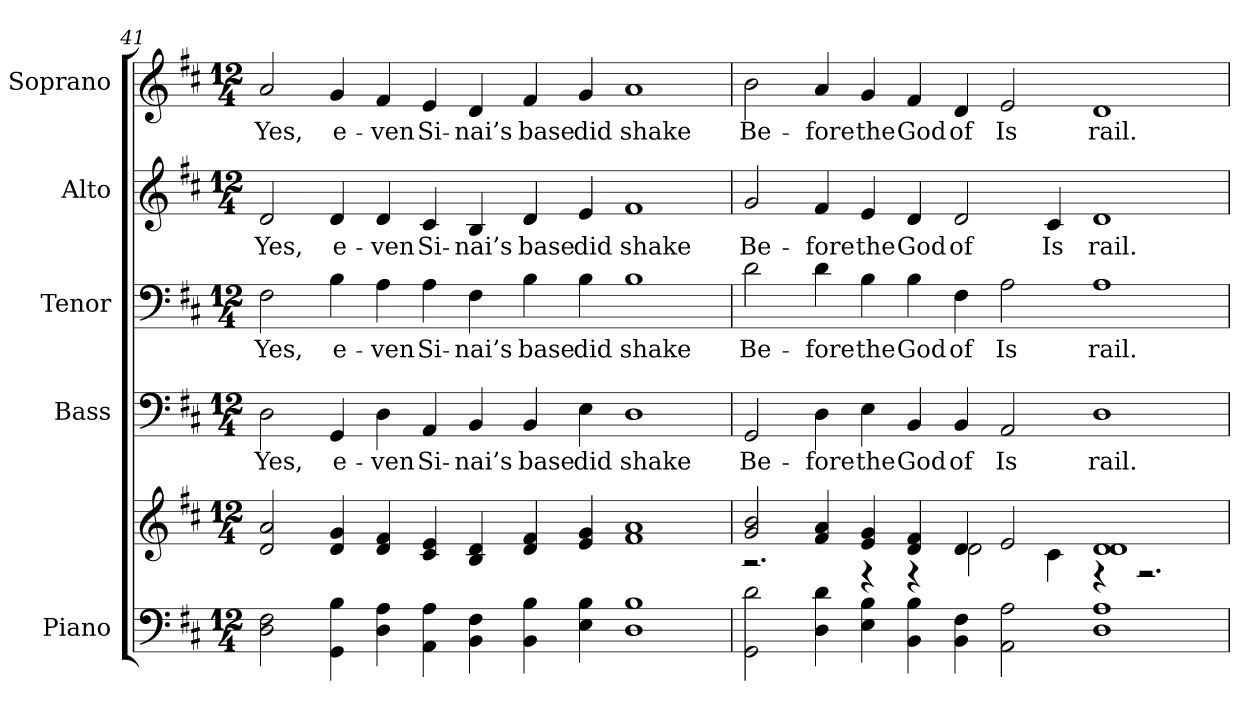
**kern	**kern	**kern	**text	**kern	**text	**kern	**text	**kern	**text
*part5	*part5	*part4	*part4	*part3	*part3	*part2	*part2	*part1	*part1
*staff6	*staff5	*staff4	*staff4	*staff3	*staff3	*staff2	*staff2	*staff1	*staff1
*I"Piano	*	*I"Bass	*	*I"Tenor	*	*I"Alto	*	*I"Soprano	*
*I'Pno.	*	*I'B.	*	*I'T.	*	*I'A.	*	*I'S.	*
!!LO:PB:g=z
*clefF4	*clefG2	*clefF4	*	*clefF4	*	*clefG2	*	*clefG2	*
*k[f#c#]	*k[f#c#]	*k[f#c#]	*	*k[f#c#]	*	*k[f#c#]	*	*k[f#c#]	*
*D:	*D:	*D:	*	*D:	*	*D:	*	*D:	*
*M12/4	*M12/4	*M12/4	*	*M12/4	*	*M12/4	*	*M12/4	*
=41	=41	=41	=41	=41	=41	=41	=41	=41	=41
!	!	!	!LO:LY:b:color=#000000	!	!	!	!	!	!
!	!	!	!	!	!LO:LY:b:color=#000000	!	!	!	!
!	!	!	!	!	!	!	!LO:LY:b:color=#000000	!	!
!	!	!	!	!	!	!	!	!	!LO:LY:b:color=#000000
2Di\ 2F#i	2di/ 2ai	2Di\	Yes,	2F#i\	Yes,	2di/	Yes,	2ai/	Yes,
!	!	!	!LO:LY:b:color=#000000	!	!	!	!	!	!
!	!	!	!	!	!LO:LY:b:color=#000000	!	!	!	!
!	!	!	!	!	!	!	!LO:LY:b:color=#000000	!	!
!	!	!	!	!	!	!	!	!	!LO:LY:b:color=#000000
4GGi\ 4Bi	4di/ 4gi	4GGi/	e-	4Bi\	e-	4di/	e-	4gi/	e-
!	!	!	!LO:LY:b:color=#000000	!	!	!	!	!	!
!	!	!	!	!	!LO:LY:b:color=#000000	!	!	!	!
!	!	!	!	!	!	!	!LO:LY:b:color=#000000	!	!
!	!	!	!	!	!	!	!	!	!LO:LY:b:color=#000000
4Di\ 4Ai	4di/ 4f#i	4Di\	-ven	4Ai\	-ven	4di/	-ven	4f#i/	-ven
!	!	!	!LO:LY:b:color=#000000	!	!	!	!	!	!
!	!	!	!	!	!LO:LY:b:color=#000000	!	!	!	!
!	!	!	!	!	!	!	!LO:LY:b:color=#000000	!	!
!	!	!	!	!	!	!	!	!	!LO:LY:b:color=#000000
4AAi\ 4Ai	4c#i/ 4ei	4AAi/	Si-	4Ai\	Si-	4c#i/	Si-	4ei/	Si-
!	!	!	!LO:LY:b:color=#000000	!	!	!	!	!	!
!	!	!	!	!	!LO:LY:b:color=#000000	!	!	!	!
!	!	!	!	!	!	!	!LO:LY:b:color=#000000	!	!
!	!	!	!	!	!	!	!	!	!LO:LY:b:color=#000000
4BBi\ 4F#i	4Bi/ 4di	4BBi/	-nai’s	4F#i\	-nai’s	4Bi/	-nai’s	4di/	-nai’s
!	!	!	!LO:LY:b:color=#000000	!	!	!	!	!	!
!	!	!	!	!	!LO:LY:b:color=#000000	!	!	!	!
!	!	!	!	!	!	!	!LO:LY:b:color=#000000	!	!
!	!	!	!	!	!	!	!	!	!LO:LY:b:color=#000000
4BBi\ 4Bi	4di/ 4f#i	4BBi/	base	4Bi\	base	4di/	base	4f#i/	base
!	!	!	!LO:LY:b:color=#000000	!	!	!	!	!	!
!	!	!	!	!	!LO:LY:b:color=#000000	!	!	!	!
!	!	!	!	!	!	!	!LO:LY:b:color=#000000	!	!
!	!	!	!	!	!	!	!	!	!LO:LY:b:color=#000000
4Ei\ 4Bi	4ei/ 4gi	4Ei\	did	4Bi\	did	4ei/	did	4gi/	did
!	!	!	!LO:LY:b:color=#000000	!	!	!	!	!	!
!	!	!	!	!	!LO:LY:b:color=#000000	!	!	!	!
!	!	!	!	!	!	!	!LO:LY:b:color=#000000	!	!
!	!	!	!	!	!	!	!	!	!LO:LY:b:color=#000000
1Di 1Bi	1f#i 1ai	1Di	shake	1Bi	shake	1f#i	shake	1ai	shake
=42	=42	=42	=42	=42	=42	=42	=42	=42	=42
*	*^	*	*	*	*	*	*	*	*
!	!	!	!	!LO:LY:b:color=#000000	!	!	!	!	!	!
!	!	!	!	!	!	!LO:LY:b:color=#000000	!	!	!	!
!	!	!	!	!	!	!	!	!LO:LY:b:color=#000000	!	!
!	!	!	!	!	!	!	!	!	!	!LO:LY:b:color=#000000
2GGi\ 2di	2gi/ 2bi	2.r	2GGi/	Be-	2di\	Be-	2gi/	Be-	2bi\	Be-
!	!	!	!	!LO:LY:b:color=#000000	!	!	!	!	!	!
!	!	!	!	!	!	!LO:LY:b:color=#000000	!	!	!	!
!	!	!	!	!	!	!	!	!LO:LY:b:color=#000000	!	!
!	!	!	!	!	!	!	!	!	!	!LO:LY:b:color=#000000
4Di\ 4di	4f#i/ 4ai	.	4Di\	-fore	4di\	-fore	4f#i/	-fore	4ai/	-fore
!	!	!	!	!LO:LY:b:color=#000000	!	!	!	!	!	!
!	!	!	!	!	!	!LO:LY:b:color=#000000	!	!	!	!
!	!	!	!	!	!	!	!	!LO:LY:b:color=#000000	!	!
!	!	!	!	!	!	!	!	!	!	!LO:LY:b:color=#000000
4Ei\ 4Bi	4ei/ 4gi	4r	4Ei\	the	4Bi\	the	4ei/	the	4gi/	the
!	!	!	!	!LO:LY:b:color=#000000	!	!	!	!	!	!
!	!	!	!	!	!	!LO:LY:b:color=#000000	!	!	!	!
!	!	!	!	!	!	!	!	!LO:LY:b:color=#000000	!	!
!	!	!	!	!	!	!	!	!	!	!LO:LY:b:color=#000000
4BBi\ 4Bi	4di/ 4f#i	4r	4BBi/	God	4Bi\	God	4di/	God	4f#i/	God
!	!	!	!	!LO:LY:b:color=#000000	!	!	!	!	!	!
!	!	!	!	!	!	!LO:LY:b:color=#000000	!	!	!	!
!	!	!	!	!	!	!	!	!LO:LY:b:color=#000000	!	!
!	!	!	!	!	!	!	!	!	!	!LO:LY:b:color=#000000
4BBi\ 4F#i	4di/	2di\	4BBi/	of	4F#i\	of	2di/	of	4di/	of
!	!	!	!	!LO:LY:b:color=#000000	!	!	!	!	!	!
!	!	!	!	!	!	!LO:LY:b:color=#000000	!	!	!	!
!	!	!	!	!	!	!	!	!	!	!LO:LY:b:color=#000000
2AAi\ 2Ai	2ei/	.	2AAi/	Is	2Ai\	Is	.	.	2ei/	Is
!	!	!	!	!	!	!	!	!LO:LY:b:color=#000000	!	!
.	.	4c#i\	.	.	.	.	4c#i/	Is	.	.
!	!	!	!	!LO:LY:b:color=#000000	!	!	!	!	!	!
!	!	!	!	!	!	!LO:LY:b:color=#000000	!	!	!	!
!	!	!	!	!	!	!	!	!LO:LY:b:color=#000000	!	!
!	!	!	!	!	!	!	!	!	!	!LO:LY:b:color=#000000
1Di 1Ai	1di 1di	4r	1Di	rail.	1Ai	rail.	1di	rail.	1di	rail.
.	.	2.r	.	.	.	.	.	.	.	.
*	*v	*v	*	*	*	*	*	*	*	*
=	=	=	=	=	=	=	=	=	=
*-	*-	*-	*-	*-	*-	*-	*-	*-	*-
